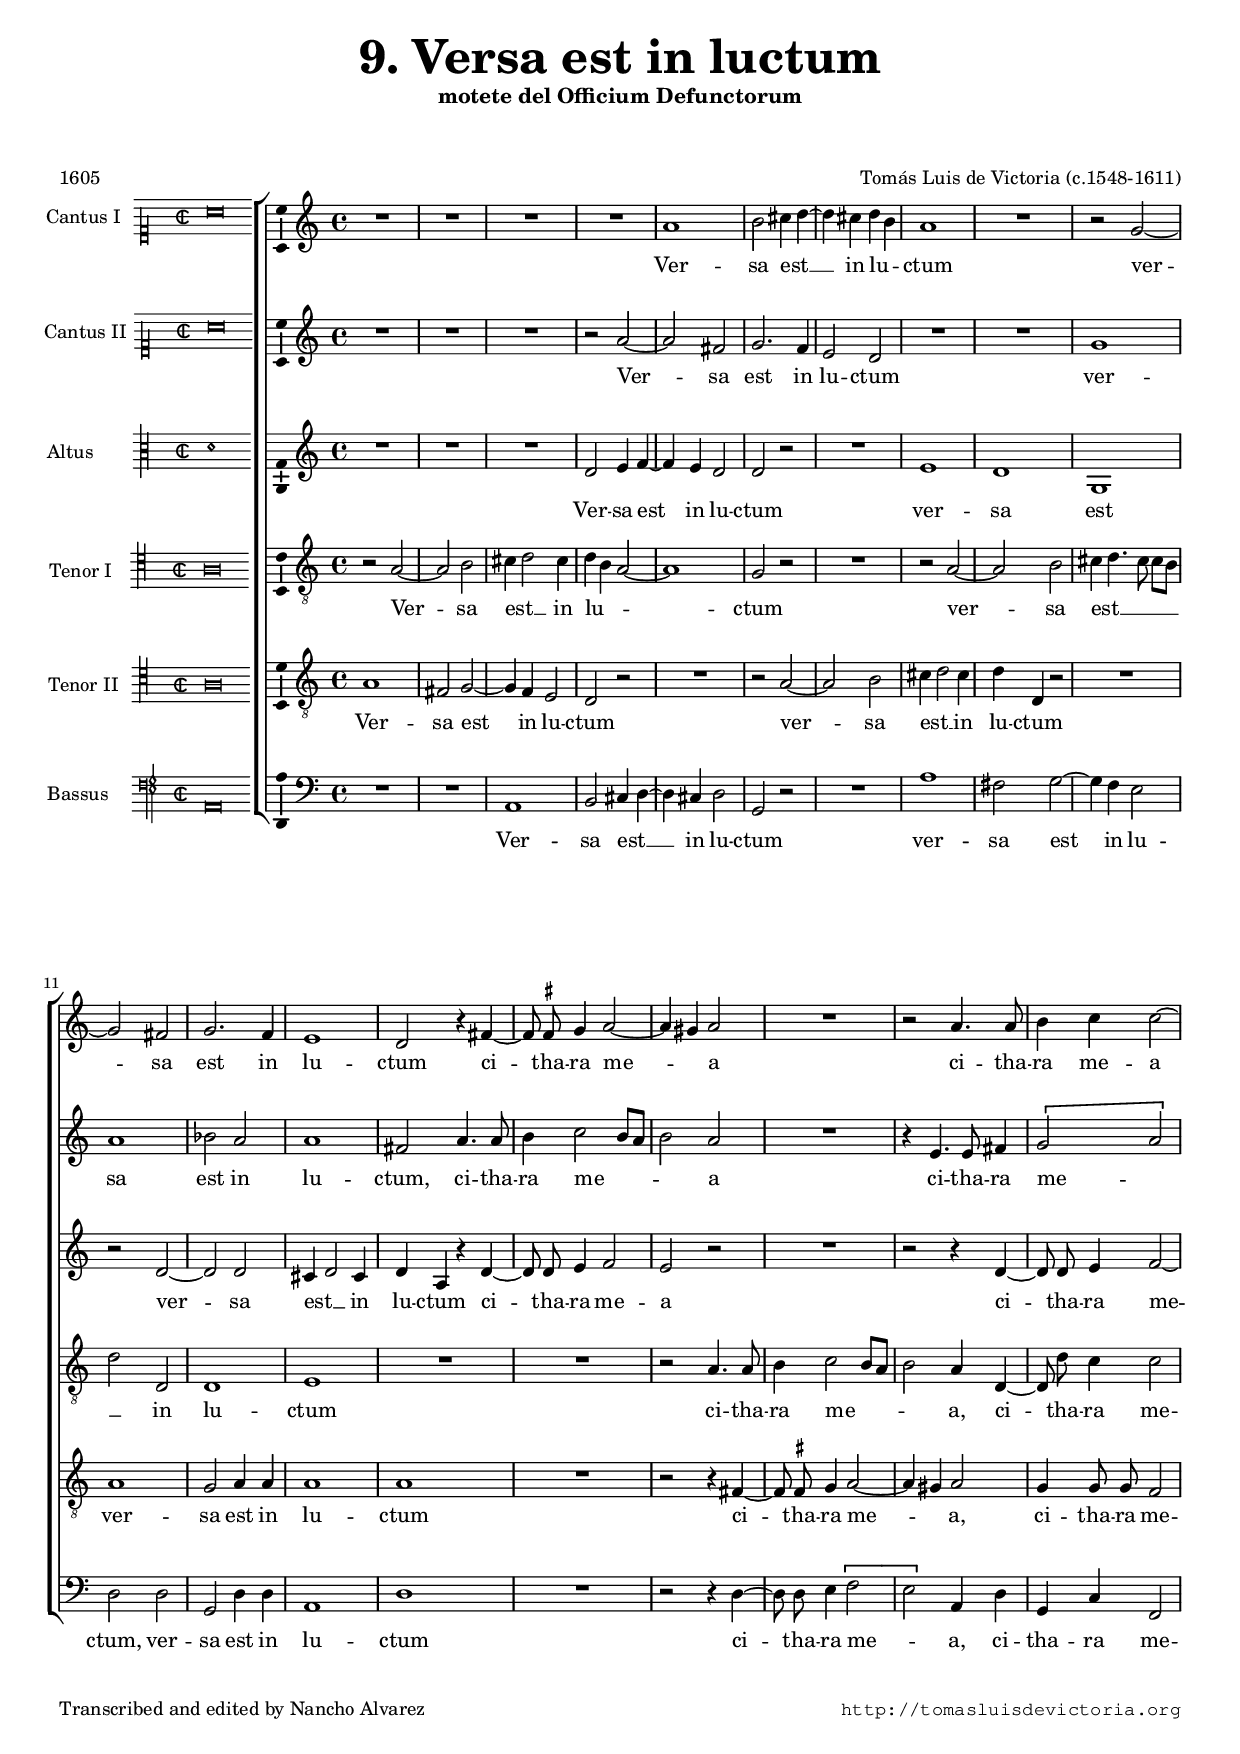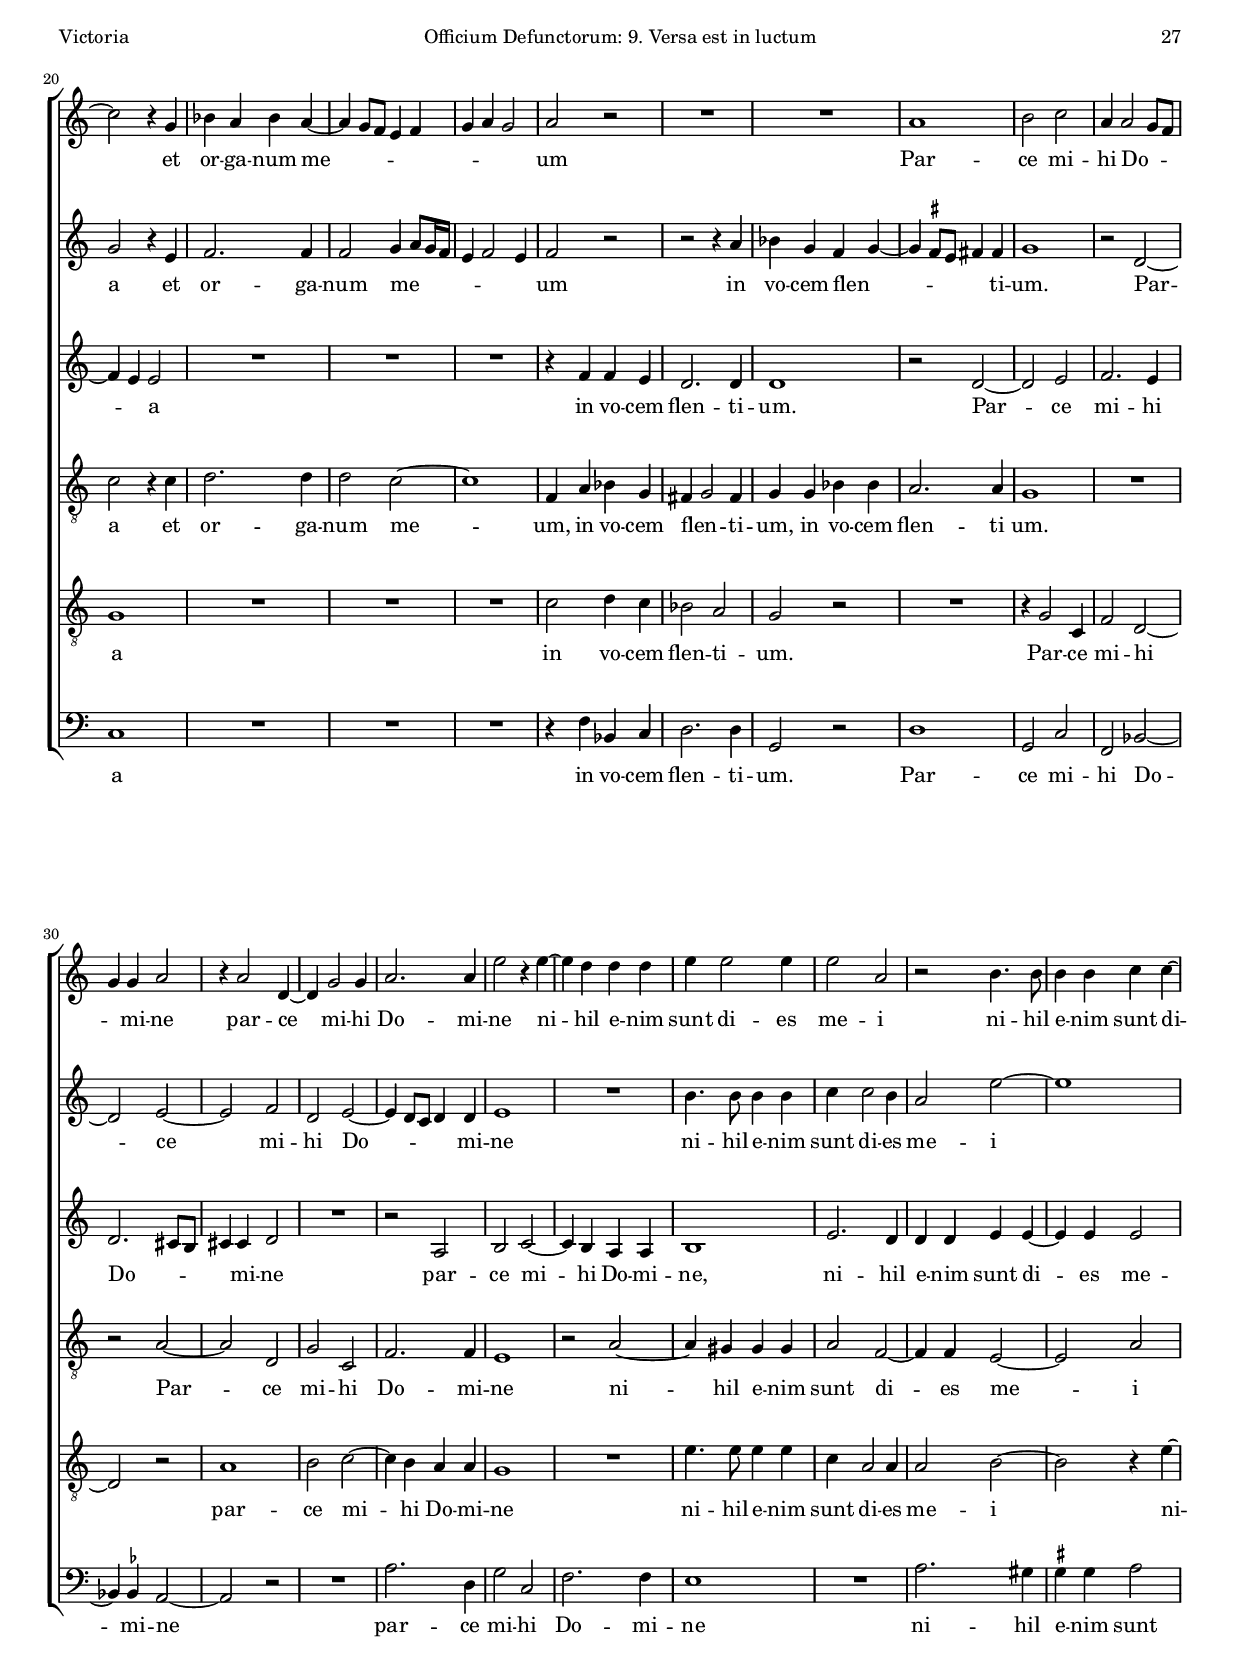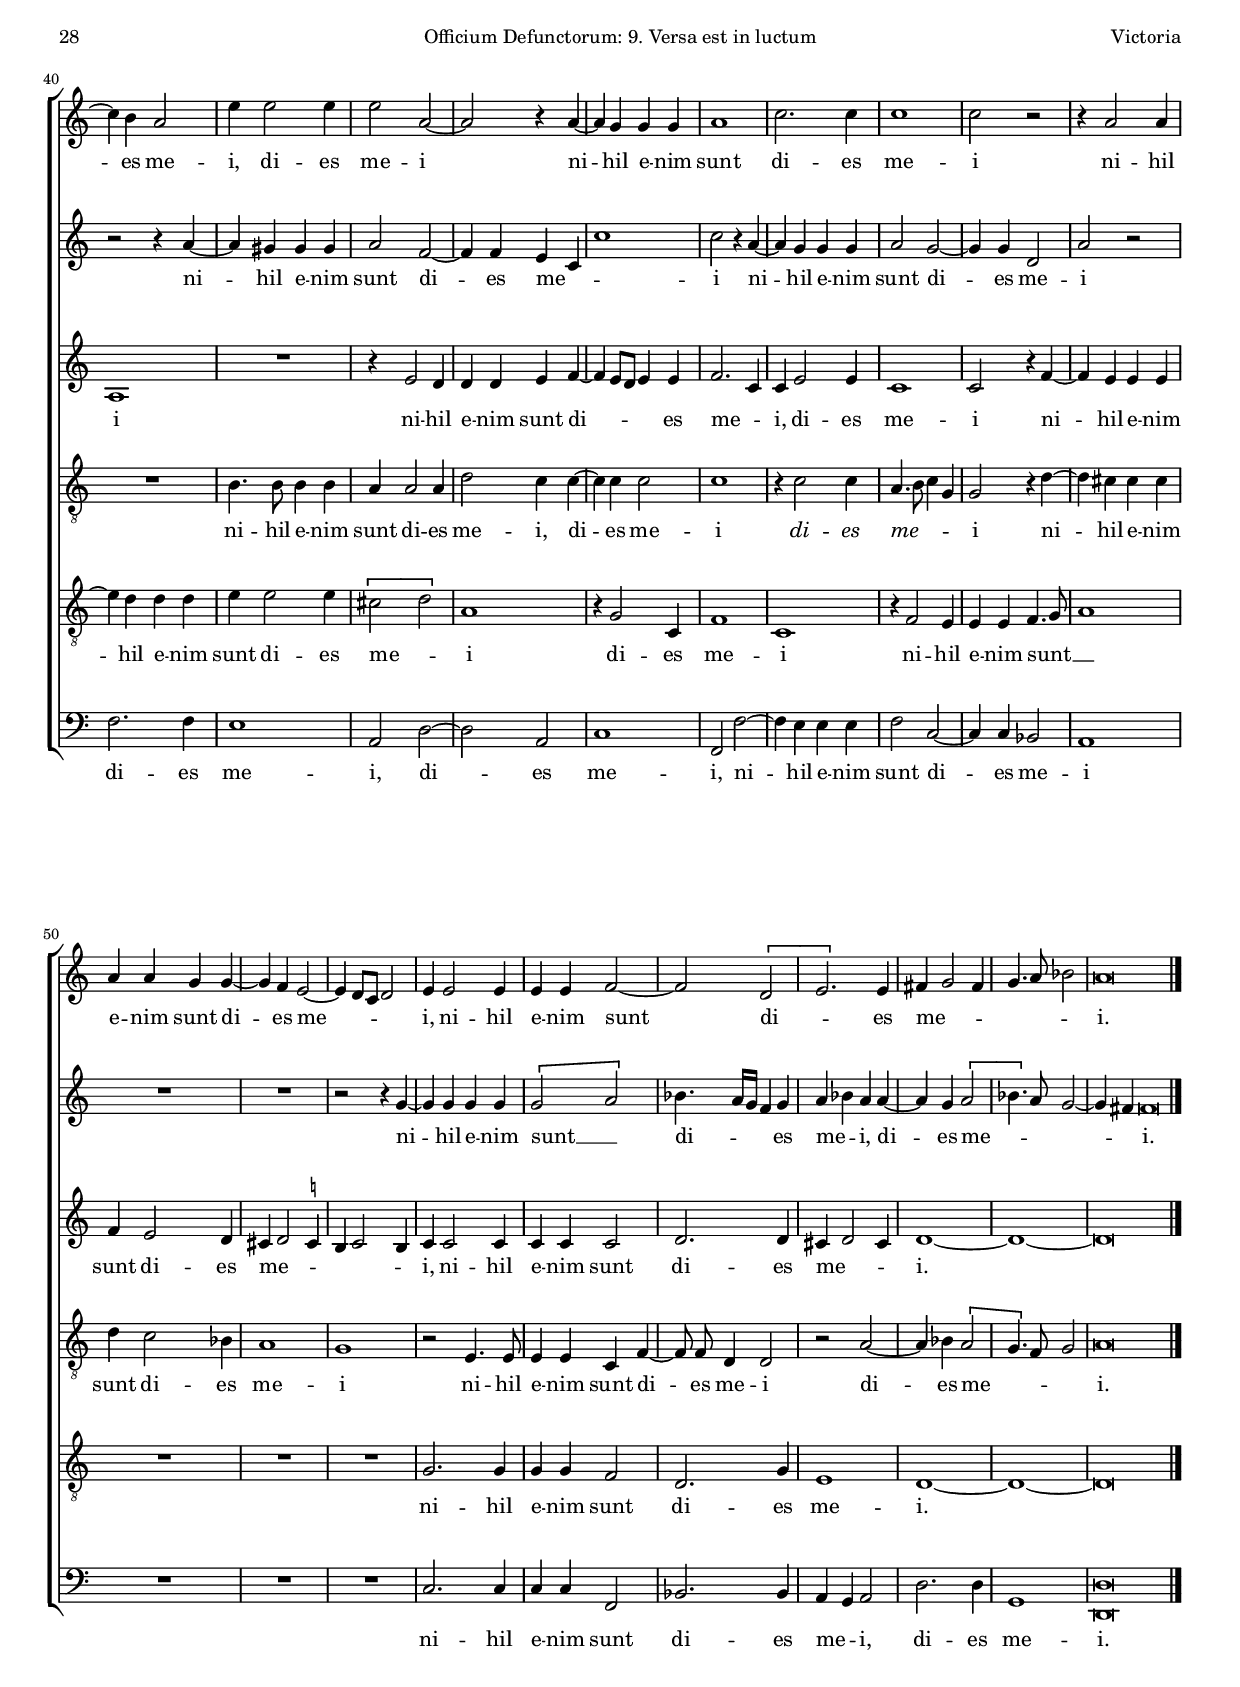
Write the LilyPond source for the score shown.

\version "2.18.0"

#(set-default-paper-size "a4")
#(set-global-staff-size 16.4)
#(ly:set-option 'point-and-click #f)
%mobile -s13.5 -i3.2

italicas=\override LyricText.font-shape = #'italic
rectas=\override LyricText.font-shape = #'upright
ss=\once \set suggestAccidentals = ##t
incipitwidth = 20

htitle="Officium Defunctorum: 9. Versa est in luctum"
hcomposer="Victoria"

\header {
	title=\markup{\fontsize #4 "9. Versa est in luctum"}
	subtitle="motete del Officium Defunctorum"
	subsubtitle=\markup{\null \vspace #2 }
	composer="Tomás Luis de Victoria (c.1548-1611)"
        pdfauthor=\composer
	%opus="(-)"
	poet="1605"
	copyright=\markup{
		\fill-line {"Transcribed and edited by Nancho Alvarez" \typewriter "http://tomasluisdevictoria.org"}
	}
%	tagline=""
}


global={\key c \major \time 4/4 \skip 1*59 \bar "|."  }

cantus={
	R1*4/4 |
	R1*4/4 |
	R1*4/4 |
	R1*4/4 |
%5
	a'1 |
	b'2 cis''4 d'' ~ |
	d'' cis'' d'' b' | %\break
	a'1 |
	R1*4/4 |
%10
	r2 g' ~ | 
	g' fis' | 
	g'2. f'4 |
	e'1 |
	d'2 r4 fis' ~ |
%15
	\set Staff.autoBeaming = ##f
	fis'8 \ss fis' g'4 a'2 ~ |
	\set Staff.autoBeaming = ##t
	a'4 gis' a'2 |
	R1*4/4 |
	r2 a'4. a'8 |
	b'4 c'' c''2 ~ |
%20
	c'' r4 g' |
	bes' a' bes' a' ~ |
	a' g'8 f' e'4 f' |
	g' a' g'2 |
	a' r |
%25
	R1*4/4 |
	R1*4/4 |
	a'1 |
	b'2 c'' |
	a'4 a'2 g'8 f' |
%30
	g'4 g' a'2 |
	r4 a'2 d'4 ~ |
	d' g'2 g'4 |
	a'2. a'4 |
	e''2 r4 e'' ~ |
%35
	e'' d'' d'' d'' |
	e'' e''2 e''4 |
	e''2 a' |
	r b'4. b'8 |
	b'4 b' c'' c'' ~ |
%40
	c'' b' a'2 |
	e''4 e''2 e''4 |
	e''2 a' ~ |
	a' r4 a' ~ |
	a' g' g' g' |
%45
	a'1 |
	c''2. c''4 |
	c''1 |
	c''2 r |
	r4 a'2 a'4 |
%50
	a' a' g' g' ~ |
	g' f' e'2 ~ |
	e'4 d'8 c' d'2 |
	e'4 e'2 e'4 |
	e' e' f'2 ~ |
%55
	f' \[d' |
	e'2.\] e'4 |
	fis' g'2 fis'4 |
	g'4. a'8 bes'2 |
	a'\breve*1/2
}

cantusdos={
	R1*4/4 |
	R1*4/4 |
	R1*4/4 |
	r2 a' ~ |
%5
	a' fis' |
	g'2. f'4 |
	e'2 d' |
	R1*4/4 |
	R1*4/4 |
%10
	g'1 |
	a' |
	bes'2 a' |
	a'1 |
	fis'2 a'4. a'8 |
%15
	b'4 c''2 b'8 a' |
	b'2 a' |
	R1*4/4 |
	r4 e'4. e'8 fis'4 |
	\[g'2 a'\] |
%20
	g' r4 e' |
	f'2. f'4 |
	f'2 g'4 a'8 g'16 f' |
	e'4 f'2 e'4 |
	f'2 r |
%25
	r r4 a' |
	bes' g' f' g' ~ |
	g' \ss fis'8 e' fis'!4 fis' |
	g'1 |
	r2 d' ~ |
%30
	d' e' ~ |
	e' f' |
	d' e' ~ |
	e'4 d'8 c' d'4 d' |
	e'1 |
%35
	R1*4/4 |
	b'4. b'8 b'4 b' |
	c'' c''2 b'4 |
	a'2 e'' ~ |
	e''1 |
%40
	r2 r4 a' ~ |
	a' gis' gis' gis' |
	a'2 f' ~ |
	f'4 f' e' c' |
	c''1 |
%45
	c''2 r4 a' ~ |
	a' g' g' g' |
	a'2 g' ~ |
	g'4 g' d'2 |
	a' r |
%50
	R1*4/4 |
	R1*4/4 |
	r2 r4 g' ~ |
	g' g' g' g' |
	\[g'2 a'\] |
%55
	bes'4. a'16 g' f'4 g' |
	a' bes' a' a' ~ |
	a' g' \[a'2 |
	bes'4.\] a'8 g'2 ~ |
	g'4 fis' fis'\breve*1/4
}

altus={
	R1*4/4 |
	R1*4/4 |
	R1*4/4 |
	d'2 e'4 f' ~ |
%5
	f' e' d'2 |
	d' r |
	R1*4/4 |
	e'1 |
	d' |
%10
	g |
	r2 d' ~ |
	d' d' |
	cis'4 d'2 cis'4 |
	d' a r d' ~ |
%15
	\set Staff.autoBeaming = ##f
	d'8 d' e'4 f'2 |
	\set Staff.autoBeaming = ##t
	e' r |
	R1*4/4 |
	r2 r4 d' ~ |
	\set Staff.autoBeaming = ##f
	d'8 d' e'4 f'2 ~ |
	\set Staff.autoBeaming = ##t
%20
	f'4 e' e'2 |
	R1*4/4 |
	R1*4/4 |
	R1*4/4 |
	r4 f' f' e' |
%25
	d'2. d'4 |
	d'1 |
	r2 d' ~ |
	d' e' |
	f'2. e'4 |
%30
	d'2. cis'8 b | %! el original parace que pone c'8 b!
	cis'4 cis' d'2 |
	R1*4/4 |
	r2 a |
	b c' ~ |
%35
	c'4 b a a |
	b1 |
	e'2. d'4 |
	d' d' e' e' ~ |
	e' e' e'2 |
%40
	a1 |
	R1*4/4 |
	r4 e'2 d'4 |
	d' d' e' f' ~ |
	f' e'8 d' e'4 e' |
%45
	f'2. c'4 |
	c' e'2 e'4 |
	c'1 |
	c'2 r4 f' ~ |
	f' e' e' e' |
%50
	f' e'2 d'4 |
	cis' d'2 \ss c'4 |
	b c'2 b4 |
	c' c'2 c'4 |
	c' c' c'2 |
%55
	d'2. d'4 |
	cis' d'2 cis'4 |
	d'1 ~ |
	d' ~ |
	d'\breve*1/2
}

tenor={
	r2 a ~ |
	a b |
	cis'4 d'2 cis'4 |
	d' b a2 ~ |
%5
	a1 |
	g2 r |
	R1*4/4 |
	r2 a ~ |
	a b |
%10
	\set Staff.autoBeaming = ##f
	cis'4 d'4. cis'8  cis'[ b] |
	\set Staff.autoBeaming = ##t
	d'2 d |
	d1 |
	e |
	R1*4/4 |
%15
	R1*4/4 |
	r2 a4. a8 |
	b4 c'2 b8 a |
	b2 a4 d ~ |
	\set Staff.autoBeaming = ##f
	d8 d' c'4 c'2 |
	\set Staff.autoBeaming = ##t
%20
	c' r4 c' |
	d'2. d'4 |
	d'2 c' ~ |
	c'1 |
	f4 a bes g |
%25
	fis g2 fis4 |
	g g bes bes |
	a2. a4 |
	g1 | %! discrepancia con Mapamundi
	R1*4/4 |
%30
	r2 a ~ |
	a d |
	g c |
	f2. f4 |
	e1 |
%35
	r2 a ~ |
	a4 gis gis gis |
	a2 f ~ |
	f4 f e2 ~ |
	e a |
%40
	R1*4/4 |
	b4. b8 b4 b |
	a a2 a4 |
	d'2 c'4 c' ~ |
	c' c' c'2 |
%45
	c'1 |
	r4 c'2 c'4 |
	a4. b8 c'4 g |
	g2 r4 d' ~ |
	d' cis' cis' cis' |
%50
	d' c'2 bes4 |
	a1 |
	g |
	r2 e4. e8 |
	e4 e c f ~ |
%55
	\set Staff.autoBeaming = ##f
	f8 f d4 d2 |
	\set Staff.autoBeaming = ##t
	r a ~ |
	a4 bes \[a2 |
	g4.\] f8 g2 |
	a\breve*1/2
}

tenordos={
	a1 |
	fis2 g ~ |
	g4 f e2 |
	d r |
%5
	R1*4/4 |
	r2 a ~ |
	a b |
	cis'4 d'2 cis'4 |
	d' d r2 |
%10
	R1*4/4 |
	a1 |
	g2 a4 a |
	a1 |
	a |
%15
	R1*4/4 |
	r2 r4 fis ~ |
	\set Staff.autoBeaming = ##f
	fis8 \ss fis g4 a2 ~ |
	a4 gis a2 |
	g4 g8 g f2 |
%20
	\set Staff.autoBeaming = ##t
	g1 |
	R1*4/4 |
	R1*4/4 |
	R1*4/4 |
	c'2 d'4 c' |
%25
	bes2 a |
	g r |
	R1*4/4 |
	r4 g2 c4 |
	f2 d ~ |
%30
	d r |
	a1 |
	b2 c' ~ |
	c'4 b a a |
	g1 |
%35
	R1*4/4 |
	e'4. e'8 e'4 e' |
	c' a2 a4 |
	a2 b ~ |
	b r4 e' ~ |
%40
	e' d' d' d' |
	e' e'2 e'4 |
	\[cis'2 d'\] |
	a1 |
	r4 g2 c4 |
%45
	f1 |
	c |
	r4 f2 e4 |
	e e f4. g8 |
	a1 |
%50
	R1*4/4 |
	R1*4/4 |
	R1*4/4 |
	g2. g4 |
	g g f2 |
%55
	d2. g4 |
	e1 |
	d ~ |
	d ~ |
	d\breve*1/2
}

bassus={
	R1*4/4 |
	R1*4/4 |
	a,1 |
	b,2 cis4 d ~ |
%5
	d cis d2 |
	g, r |
	R1*4/4 |
	a1 |
	fis2 g ~ |
%10
	g4 f e2 |
	d d |
	g, d4 d |
	a,1 |
	d |
%15
	R1*4/4 |
	r2 r4 d ~ |
	\set Staff.autoBeaming = ##f
	d8 d e4 \[f2 |
	\set Staff.autoBeaming = ##t
	e\] a,4 d |
	g, c f,2 |
%20
	c1 |
	R1*4/4 |
	R1*4/4 |
	R1*4/4 |
	r4 f bes, c |
%25
	d2. d4 |
	g,2 r |
	d1 |
	g,2 c |
	f, bes, ~ |
%30
	bes,4 \ss bes, a,2 ~ |
	a, r |
	R1*4/4 |
	a2. d4 |
	g2 c |
%35
	f2. f4 |
	e1 |
	R1*4/4 |
	a2. gis4 |
	\ss gis gis a2 |
%40
	f2. f4 |
	e1 |
	a,2 d ~ |
	d a, |
	c1 |
%45
	f,2 f ~ |
	f4 e e e |
	f2 c ~ |
	c4 c bes,2 |
	a,1 |
%50
	R1*4/4 |
	R1*4/4 |
	R1*4/4 |
	c2. c4 |
	c c f,2 |
%55
	bes,2. bes,4 |
	a, g, a,2 |
	d2. d4 |
	g,1 |
	<d d,>\breve*1/2
}

textocantus=\lyricmode{
Ver -- sa est __ _ _ in lu -- _ ctum
ver -- _ sa est in lu -- ctum ci -- _ tha -- ra me -- _ _ a
ci -- tha -- ra me -- a _
et or -- ga -- num me -- _ _ _ _ _ _ _ _ um
Par -- ce mi -- hi Do -- _ _ _ mi -- ne
par -- ce _ mi -- hi
Do -- mi -- ne
ni -- _ hil e -- nim sunt di -- es me -- i
ni -- hil e -- nim sunt di -- _ es me -- i,
di -- es me -- i _
ni -- _ hil e -- nim sunt di -- es me -- i
ni -- hil e -- nim sunt di -- _ es me -- _ _ _ _ i,
ni -- hil e -- nim sunt _ di -- _ es me -- _ _ _ _ _ i.
}

textocantusdos=\lyricmode{
Ver -- _ sa est in lu -- ctum
ver -- sa est in lu -- ctum, ci -- tha -- ra me -- _ _ _ a
ci -- tha -- ra me -- _ a
et or -- ga -- num me -- _ _ _ _ _ _ um
in vo -- cem flen -- _ _ _ _ _ ti -- um.
Par -- _ ce _ mi -- hi
Do -- _ _ _ _ mi -- ne
ni -- hil e -- nim sunt di -- es me -- i _
ni -- _ hil e -- nim sunt di -- _ es me -- _ _ i
ni -- _ hil e -- nim sunt
di -- _ es me -- i
ni -- _ hil e -- nim sunt __ _ di -- _ _ _ es 
me -- _ i,
di -- _ es me -- _ _ _ _ _ i.
}

textoaltus=\lyricmode{
Ver -- sa est _ in lu -- ctum
ver -- sa est
ver -- _ sa est __ _ in lu -- ctum ci -- _ tha -- ra me -- a
ci -- _ tha -- ra me -- _ _ a
in vo -- cem flen -- ti -- um.
Par -- _ ce mi -- hi
Do -- _ _ _ mi -- ne
par -- ce mi -- _ hi
Do -- mi -- ne,
ni -- hil e -- nim sunt di -- _ es me -- i
ni -- hil e -- nim sunt di -- _ _ _ _ es me -- _ i,
di -- es me -- i
ni -- _ hil e -- nim sunt di -- es me -- _ _ _ _ _ i,
ni -- hil e -- nim sunt di -- es me -- _ _ i. _ _ 
}

textotenor=\lyricmode{
Ver -- _ sa est __ _ in lu -- _ _ _ ctum
ver -- _ sa est __ _ _ _ _ _ in lu -- ctum
ci -- tha -- ra me -- _ _ _ a,
ci -- _ tha -- ra me -- a
et or -- ga -- num me -- _ um,
in vo -- cem flen -- _ ti -- um, 
in vo -- cem flen -- ti um.
Par -- _ ce mi -- hi
Do -- mi -- ne
ni -- _ hil e -- nim sunt di -- _ es me -- _ i
ni -- hil e -- nim sunt di -- es me -- i,
di -- _ es me -- i
\italicas di -- es me -- _ _ _ \rectas i %! en el original: dies me
ni -- _ hil e -- nim sunt di -- es me -- i
ni -- hil e -- nim sunt di -- _ es me -- i
di -- _ es me -- _ _ _ i.
}

textotenordos=\lyricmode{
Ver -- sa est _ in lu -- ctum
ver -- _ sa est __ _ in lu -- ctum
ver -- sa est in lu -- ctum
ci -- _ tha -- ra me -- _ _ a,
ci -- tha -- ra me -- a
in vo -- cem flen -- ti -- um.
Par -- ce mi -- hi _
par -- ce mi -- _ hi
Do -- mi -- ne
ni -- hil e -- nim sunt di -- es me -- i _
ni -- _ hil e -- nim sunt di -- es me -- _ i
di -- es me -- i
ni -- hil e -- nim sunt __ _ _ 
ni -- hil e -- nim sunt di -- es me -- i. _ _ 
}

textobassus=\lyricmode{
Ver -- sa est __ _ _ in lu -- ctum
ver -- sa est _ in lu -- ctum,
ver -- sa est in lu -- ctum
ci -- _ tha -- ra me -- _ a,
ci -- tha -- ra me -- a
in vo -- cem flen -- ti -- um.
Par -- ce mi -- hi
Do -- _ mi -- ne _
par -- ce mi -- hi
Do -- mi -- ne
ni -- hil e -- nim sunt di -- es me -- i,
di -- _ es me -- i,
ni -- _ hil e -- nim sunt di -- _ es me -- i
ni -- hil e -- nim sunt di -- es me -- _ i,
di -- es me -- i.
}

incipitcantus=\markup{
	\score{
		{ 
		\set Staff.instrumentName="Cantus I  "
		\override NoteHead.style = #'neomensural
		\override Rest.style = #'neomensural
		\override Staff.TimeSignature.style = #'neomensural
		\cadenzaOn 
		\clef "petrucci-c1"
		\key c \major
		\time 2/2
		a'\breve
		} 
	\layout {
		\context {\Voice
			\remove Ligature_bracket_engraver
			\consists Mensural_ligature_engraver
		}
		line-width=\incipitwidth
		indent = 0
	}
	}
}

incipitcantusdos=\markup{
	\score{
		{ 
		\set Staff.instrumentName="Cantus II "
		\override NoteHead.style = #'neomensural
		\override Rest.style = #'neomensural
		\override Staff.TimeSignature.style = #'neomensural
		\cadenzaOn 
		\clef "petrucci-c1"
		\key c \major
		\time 2/2
		a'\breve
		} 
	\layout {
		\context {\Voice
			\remove Ligature_bracket_engraver
			\consists Mensural_ligature_engraver
		}
		line-width=\incipitwidth
		indent = 0
	}
	}
}

incipitaltus=\markup{
	\score{
		{ 
		\set Staff.instrumentName="Altus       "
		\override NoteHead.style = #'neomensural 
		\override Rest.style = #'neomensural
		\override Staff.TimeSignature.style = #'neomensural
		\cadenzaOn 
		\clef "petrucci-c3"
		\key c \major
		\time 2/2
		d'1
		} 
	\layout {
		\context {\Voice
			\remove Ligature_bracket_engraver
			\consists Mensural_ligature_engraver
		}
		line-width=\incipitwidth
		indent = 0
	}
	}
}


incipittenor=\markup{
	\score{
		{ 
		\set Staff.instrumentName="Tenor I   "
		\override NoteHead.style = #'neomensural 
		\override Rest.style = #'neomensural
		\override Staff.TimeSignature.style = #'neomensural
		\cadenzaOn 
		\clef "petrucci-c4"
		\key c \major
		\time 2/2
		a\breve
		} 
	\layout {
		\context {\Voice
			\remove Ligature_bracket_engraver
			\consists Mensural_ligature_engraver
		}
		line-width=\incipitwidth
		indent=0
	}
	}
}

incipittenordos=\markup{
	\score{
		{ 
		\set Staff.instrumentName="Tenor II  "
		\override NoteHead.style = #'neomensural 
		\override Rest.style = #'neomensural
		\override Staff.TimeSignature.style = #'neomensural
		\cadenzaOn 
		\clef "petrucci-c4"
		\key c \major
		\time 2/2
		a\breve
		} 
	\layout {
		\context {\Voice
			\remove Ligature_bracket_engraver
			\consists Mensural_ligature_engraver
		}
		line-width=\incipitwidth
		indent=0
	}
	}
}


incipitbassus=\markup{
	\score{
		{ 
		\set Staff.instrumentName="Bassus    "
		\override NoteHead.style = #'neomensural 
		\override Rest.style = #'neomensural
		\override Staff.TimeSignature.style = #'neomensural
		\cadenzaOn 
		\clef "petrucci-f4"
		\key c \major
		\time 2/2
		a,\breve
		} 
	\layout {
		\context {\Voice
			\remove Ligature_bracket_engraver
			\consists Mensural_ligature_engraver
		}
		line-width=\incipitwidth
		indent = 0
	}
	}
}





\score {\transpose c' c'{
\new ChoirStaff<<

	\new Staff <<\global
	\new Voice="v1" {
		\set Staff.instrumentName=\incipitcantus
		\clef "treble"
		\cantus }
	\new Lyrics \lyricsto "v1" {\textocantus }
	>>

	\new Staff <<\global
	\new Voice="v5" {
		\set Staff.instrumentName=\incipitcantusdos
		\clef "treble"
		\cantusdos }
	\new Lyrics \lyricsto "v5" {\textocantusdos }
	>>

	
	\new Staff << \global
	\new Voice="v2" {
		\set Staff.instrumentName=\incipitaltus
		\clef "treble" 
		\altus}
	\new Lyrics \lyricsto "v2" {\textoaltus }
	>>

	
	\new Staff <<\global
	\new Voice="v3" {
		\set Staff.instrumentName=\incipittenor
		\clef "G_8"
		\tenor }
	\new Lyrics \lyricsto "v3" {\textotenor }
	>>
	
		
	\new Staff <<\global
	\new Voice="v6" {
		\set Staff.instrumentName=\incipittenordos
		\clef "G_8"
		\tenordos }
	\new Lyrics \lyricsto "v6" {\textotenordos }
	>>
	

	\new Staff <<\global
	\new Voice="v4" {
		\set Staff.instrumentName=\incipitbassus
		\clef "bass" 
		\bassus }
	\new Lyrics \lyricsto "v4" {\textobassus }
	>>
	
>>

	}%transpose

\layout{ 
	\context {\Lyrics 
		\override VerticalAxisGroup.staff-affinity = #UP
		\override VerticalAxisGroup.nonstaff-relatedstaff-spacing =
			#'((basic-distance . 0) (minimum-distance . 0) (padding . 1))
		\override LyricText.font-size = #1.2
		\override LyricHyphen.minimum-distance = #0.5
	}
	\context {\Score 
		tempoHideNote = ##t
		\override BarNumber.padding = #2 
	}
	\context {\Voice 
		melismaBusyProperties = #'()
		%autoBeaming = ##f
	}
	\context {\Staff 
                %\RemoveEmptyStaves
                %\override VerticalAxisGroup.remove-first = ##t
		\override VerticalAxisGroup.staff-staff-spacing =
			#'((basic-distance . 11) (minimum-distance . 0) (padding . 1))
		\consists Ambitus_engraver 
		\override LigatureBracket.padding = #1
	}
}

%\midi { \mtempo }

}


\paper{
	evenHeaderMarkup=\markup  \fill-line { \fromproperty #'page:page-number-string \htitle \hcomposer }
	oddHeaderMarkup= \markup  \fill-line { \on-the-fly #not-first-page \hcomposer \on-the-fly #not-first-page \htitle \on-the-fly #not-first-page \fromproperty #'page:page-number-string }
	%system-count=20
	%page-count = 8
	ragged-last-bottom = ##f
	indent=3.5\cm
	system-system-spacing =
	#'((basic-distance . 22) (minimum-distance . 0) (padding . 5))
	top-system-spacing = % header
	#'((basic-distance . 8) (minimum-distance . 0) (padding . 0))
	last-bottom-spacing = % footer
	#'((basic-distance . 12) (minimum-distance . 0) (padding . 0))


first-page-number=26
oddHeaderMarkup=\markup \fill-line {\hcomposer \htitle \fromproperty #'page:page-number-string }
evenHeaderMarkup=\markup \fill-line {\on-the-fly #not-first-page \fromproperty #'page:page-number-string \on-the-fly #not-first-page \htitle \on-the-fly #not-first-page \hcomposer }
}